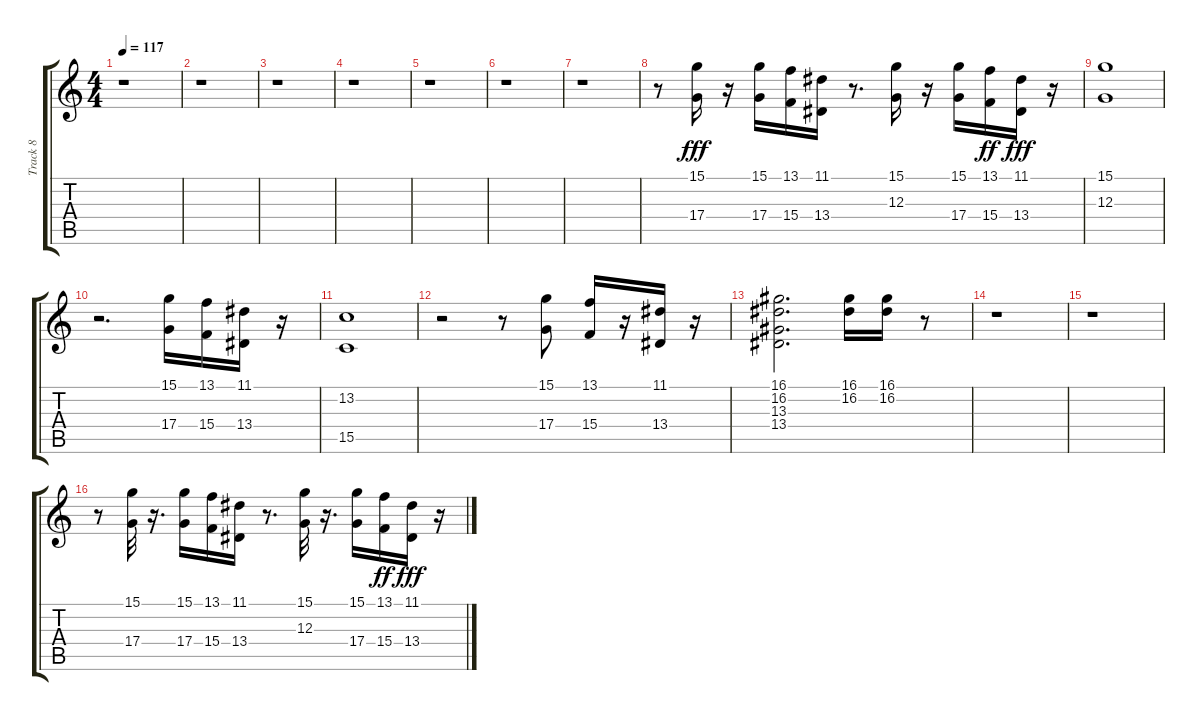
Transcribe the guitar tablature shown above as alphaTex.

\track ("Track 8" "Track 8") {instrument brasssection}
\staff {score tabs}
\tuning (E4 B3 G3 D3 A2 E2) {hide}
\ts (4 4)
\tempo 117
\clef g2
\ks c
r.1{dy fff} |
r.1 |
r.1 |
r.1 |
r.1 |
r.1 |
r.1 |
r.8 (15.1 17.4).16 r.16 (15.1 17.4).16 (13.1 15.4).16 (11.1 13.4).16 r.8{d} (15.1 12.3).16 r.16 (15.1 17.4).16 (13.1 15.4).16{dy ff} (11.1 13.4).16{dy fff} r.16 |
(15.1 12.3).1 |
r.2{d} (15.1 17.4).16 (13.1 15.4).16 (11.1 13.4).16 r.16 |
(13.2 15.5).1 |
r.2 r.8 (15.1 17.4).8 (13.1 15.4).16 r.16 (11.1 13.4).16 r.16 |
(16.1 16.2 13.3 13.4).2{d} (16.1 16.2).16 (16.1 16.2).16 r.8 |
r.1 |
r.1 |
r.8 (15.1 17.4).32 r.16{d} (15.1 17.4).16 (13.1 15.4).16 (11.1 13.4).16 r.8{d} (15.1 12.3).32 r.16{d} (15.1 17.4).16 (13.1 15.4).16{dy ff} (11.1 13.4).16{dy fff} r.16
